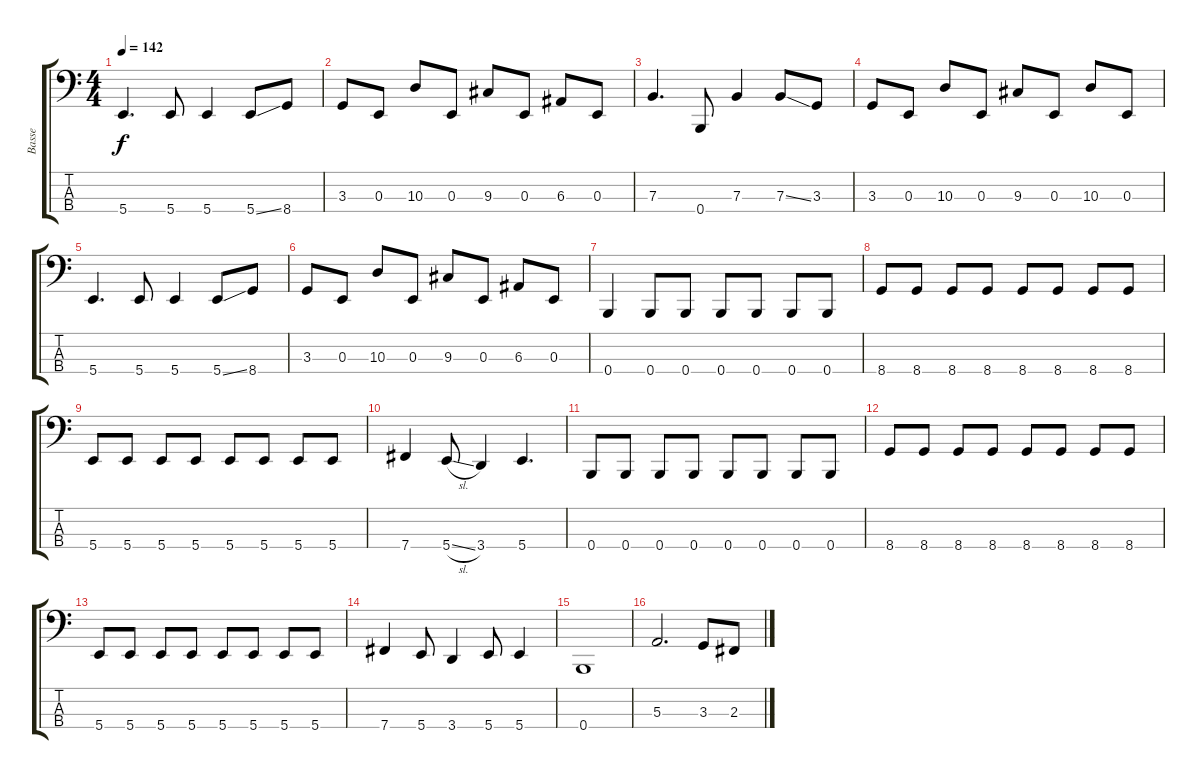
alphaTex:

\track ("Basse" "Basse") {instrument electricbassfinger}
\staff {score tabs}
\tuning (D2 A1 E1 B0) {hide}
\ts (4 4)
\tempo 142
\clef f4
\ks c
5.4.4{d dy f} 5.4.8 5.4.4 5.4{ss}.8 8.4.8 |
3.3.8 0.3.8 10.3.8 0.3.8 9.3.8 0.3.8 6.3.8 0.3.8 |
7.3.4{d} 0.4.8 7.3.4 7.3{ss}.8 3.3.8 |
3.3.8 0.3.8 10.3.8 0.3.8 9.3.8 0.3.8 10.3.8 0.3.8 |
5.4.4{d} 5.4.8 5.4.4 5.4{ss}.8 8.4.8 |
3.3.8 0.3.8 10.3.8 0.3.8 9.3.8 0.3.8 6.3.8 0.3.8 |
0.4.4 0.4.8 0.4.8 0.4.8 0.4.8 0.4.8 0.4.8 |
8.4.8 8.4.8 8.4.8 8.4.8 8.4.8 8.4.8 8.4.8 8.4.8 |
5.4.8 5.4.8 5.4.8 5.4.8 5.4.8 5.4.8 5.4.8 5.4.8 |
7.4.4 5.4{sl}.8 3.4.4 5.4.4{d} |
0.4.8 0.4.8 0.4.8 0.4.8 0.4.8 0.4.8 0.4.8 0.4.8 |
8.4.8 8.4.8 8.4.8 8.4.8 8.4.8 8.4.8 8.4.8 8.4.8 |
5.4.8 5.4.8 5.4.8 5.4.8 5.4.8 5.4.8 5.4.8 5.4.8 |
7.4.4 5.4.8 3.4.4 5.4.8 5.4.4 |
0.4.1 |
5.3.2{d} 3.3.8 2.3.8
